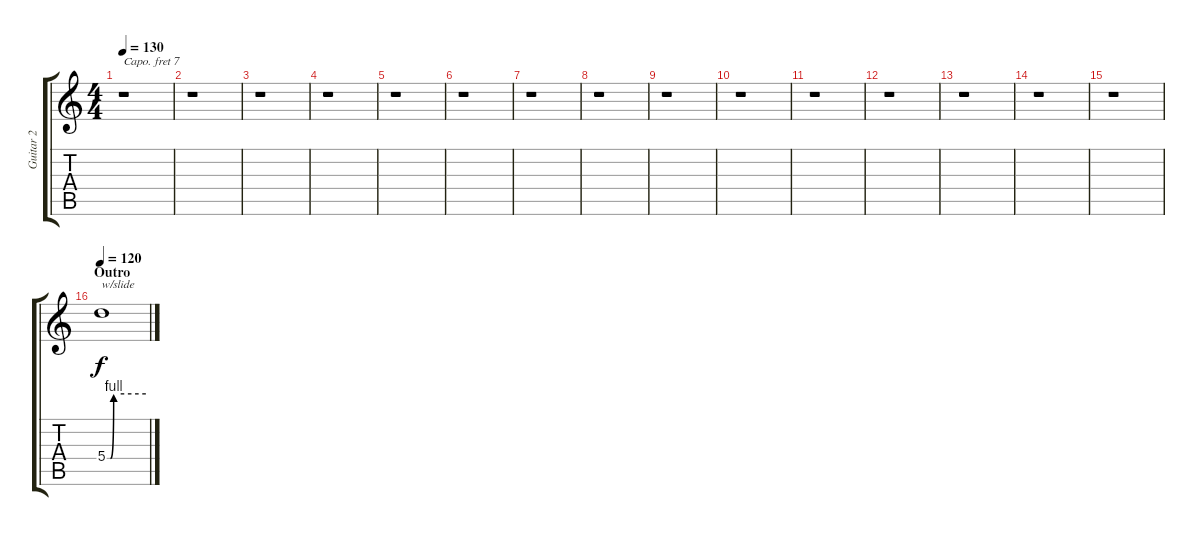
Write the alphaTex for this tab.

\track ("Guitar 2" "Guitar 2") {instrument overdrivenguitar}
\staff {score tabs}
\capo 7
\tuning (E4 B3 G3 D3 A2 E2) {hide}
\ts (4 4)
\tempo 130
\clef g2
\ks c
r.1{dy f} |
r.1 |
r.1 |
r.1 |
r.1 |
r.1 |
r.1 |
r.1 |
r.1 |
r.1 |
r.1 |
r.1 |
r.1 |
r.1 |
r.1 |
\section ("" "Outro")
\tempo 120
5.4{be (custom 0 0 5 0 10 4 60 4)}.1{txt "w/slide"}
